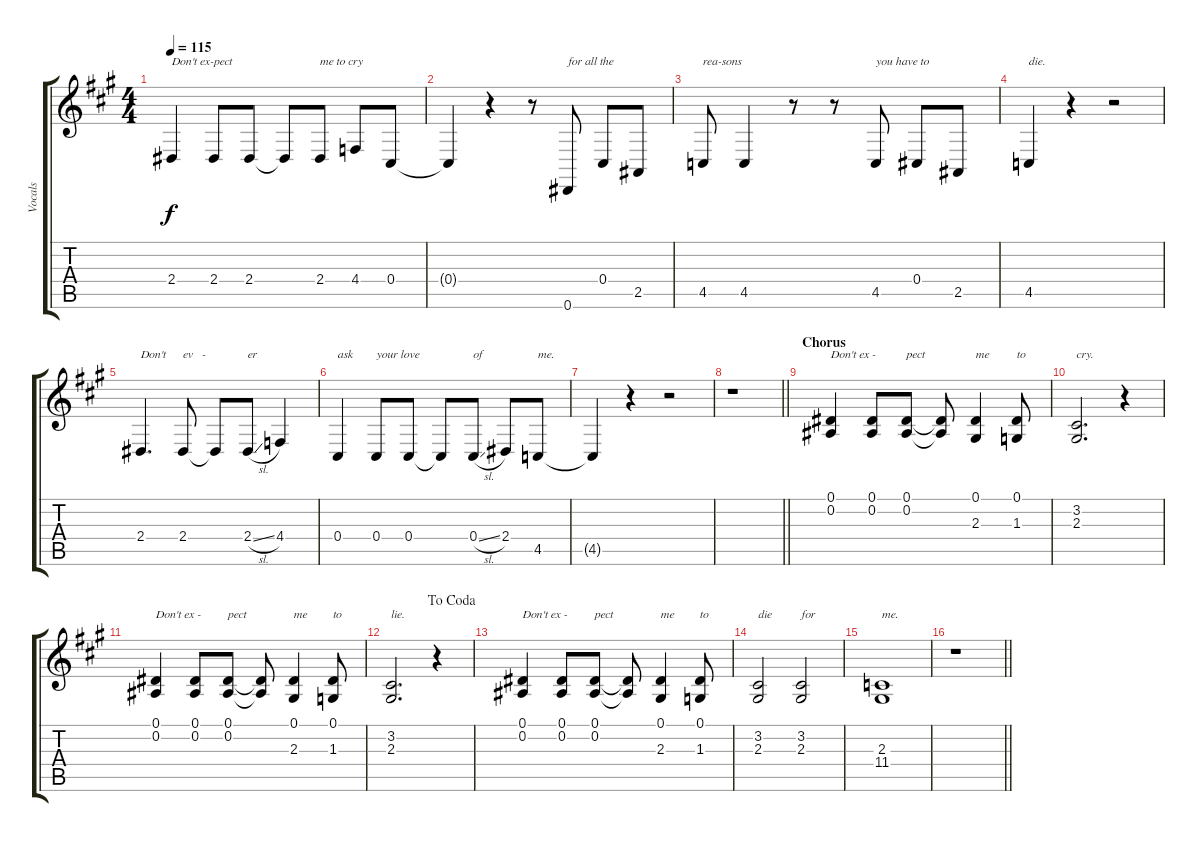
\track ("Vocals" "Vocals") {instrument lead2sawtooth}
\staff {score tabs}
\tuning (Eb4 Bb3 Gb3 Db3 Ab2 Eb2) {hide}
\ts (4 4)
\tempo 115
\clef g2
\ks a
2.4.4{txt "Don't ex-pect" dy f} 2.4.8 2.4.8 2.4{t}.8 2.4.8{txt "me to cry"} 4.4.8 0.4.8 |
0.4{t}.4 r.4 r.8 0.6.8{txt "for all the"} 0.4.8 2.5.8 |
4.5.8{txt "rea-sons"} 4.5.4 r.8 r.8 4.5.8{txt "you have to"} 0.4.8 2.5.8 |
4.5.4{txt "die."} r.4 r.2 |
2.4.4{d txt "Don't"} 2.4.8{txt "ev   -"} 2.4{t}.8 2.4{sl}.8{txt "er"} 4.4.4 |
0.4.4{txt "ask"} 0.4.8{txt "your love"} 0.4.8 0.4{t}.8 0.4{sl}.8{txt "of"} 2.4.8 4.5.8{txt "me."} |
4.5{t}.4 r.4 r.2 |
\barLineRight lightlight
r.1 |
\section ("" "Chorus")
(0.1 0.2).4{txt "Don't ex -"} (0.1 0.2).8 (0.1 0.2).8{txt "pect"} (0.1{t} 0.2{t}).8 (0.1 2.3).4{txt "me"} (0.1 1.3).8{txt "to"} |
(3.2 2.3).2{d txt "cry."} r.4 |
(0.1 0.2).4{txt "Don't ex -"} (0.1 0.2).8 (0.1 0.2).8{txt "pect"} (0.1{t} 0.2{t}).8 (0.1 2.3).4{txt "me"} (0.1 1.3).8{txt "to"} |
\jump dacoda
(3.2 2.3).2{d txt "lie."} r.4 |
(0.1 0.2).4{txt "Don't ex -"} (0.1 0.2).8 (0.1 0.2).8{txt "pect"} (0.1{t} 0.2{t}).8 (0.1 2.3).4{txt "me"} (0.1 1.3).8{txt "to"} |
(3.2 2.3).2{txt "die"} (3.2 2.3).2{txt "for"} |
(2.3 11.4).1{txt "me."} |
\barLineRight lightlight
r.1
